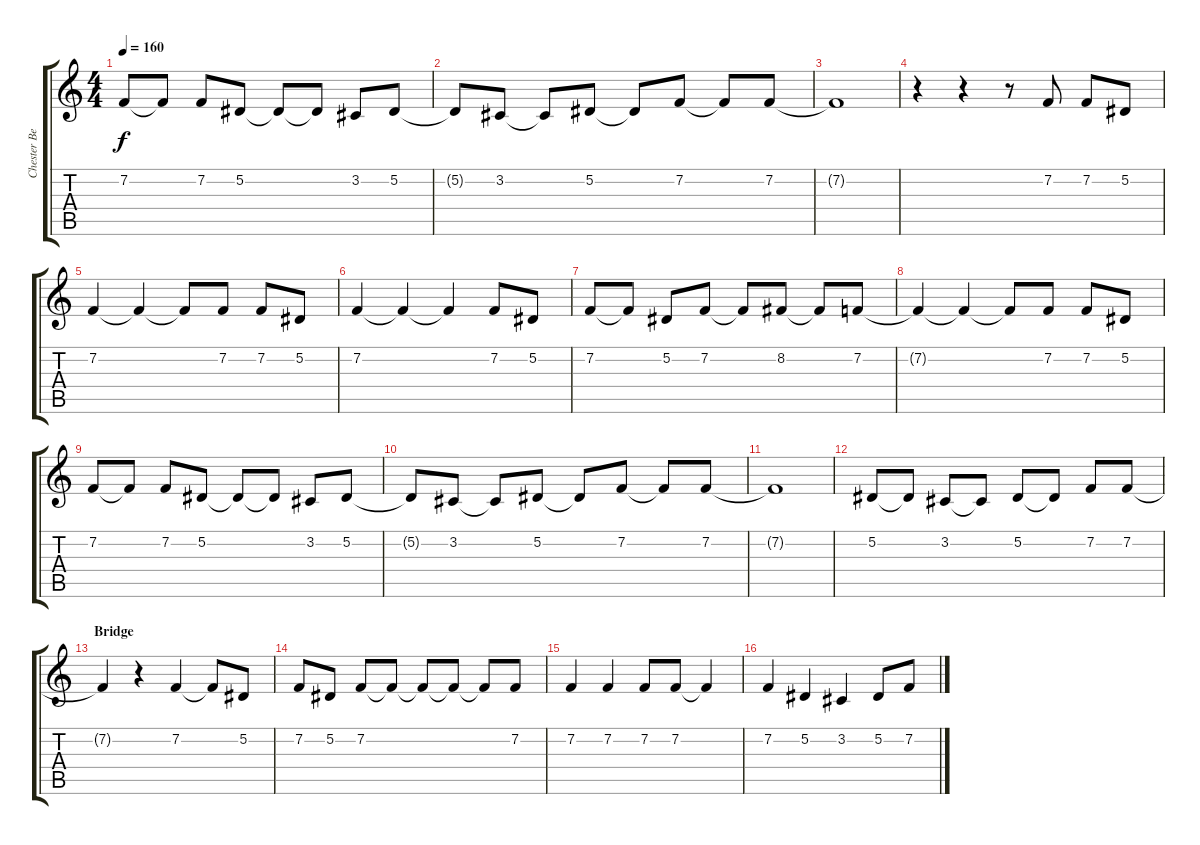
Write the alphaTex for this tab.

\track ("Chester Bennington (Volume Effect)" "Chester Be") {instrument lead1square}
\staff {score tabs}
\tuning (Eb4 Bb3 Gb3 Db3 Ab2 Eb2) {hide}
\ts (4 4)
\tempo 160
\clef g2
\ks c
7.2.8{dy f} 7.2{t}.8 7.2.8 5.2.8 5.2{t}.8 5.2{t}.8 3.2.8 5.2.8 |
5.2{t}.8 3.2.8 3.2{t}.8 5.2.8 5.2{t}.8 7.2.8 7.2{t}.8 7.2.8 |
7.2{t}.1 |
r.4 r.4 r.8 7.2.8 7.2.8 5.2.8 |
7.2.4 7.2{t}.4 7.2{t}.8 7.2.8 7.2.8 5.2.8 |
7.2.4 7.2{t}.4 7.2{t}.4 7.2.8 5.2.8 |
7.2.8 7.2{t}.8 5.2.8 7.2.8 7.2{t}.8 8.2.8 8.2{t}.8 7.2.8 |
7.2{t}.4 7.2{t}.4 7.2{t}.8 7.2.8 7.2.8 5.2.8 |
7.2.8 7.2{t}.8 7.2.8 5.2.8 5.2{t}.8 5.2{t}.8 3.2.8 5.2.8 |
5.2{t}.8 3.2.8 3.2{t}.8 5.2.8 5.2{t}.8 7.2.8 7.2{t}.8 7.2.8 |
7.2{t}.1 |
5.2.8 5.2{t}.8 3.2.8 3.2{t}.8 5.2.8 5.2{t}.8 7.2.8 7.2.8 |
\section ("" "Bridge")
7.2{t}.4 r.4 7.2.4 7.2{t}.8 5.2.8 |
7.2.8 5.2.8 7.2.8 7.2{t}.8 7.2{t}.8 7.2{t}.8 7.2{t}.8 7.2.8 |
7.2.4 7.2.4 7.2.8 7.2.8 7.2{t}.4 |
7.2.4 5.2.4 3.2.4 5.2.8 7.2.8
